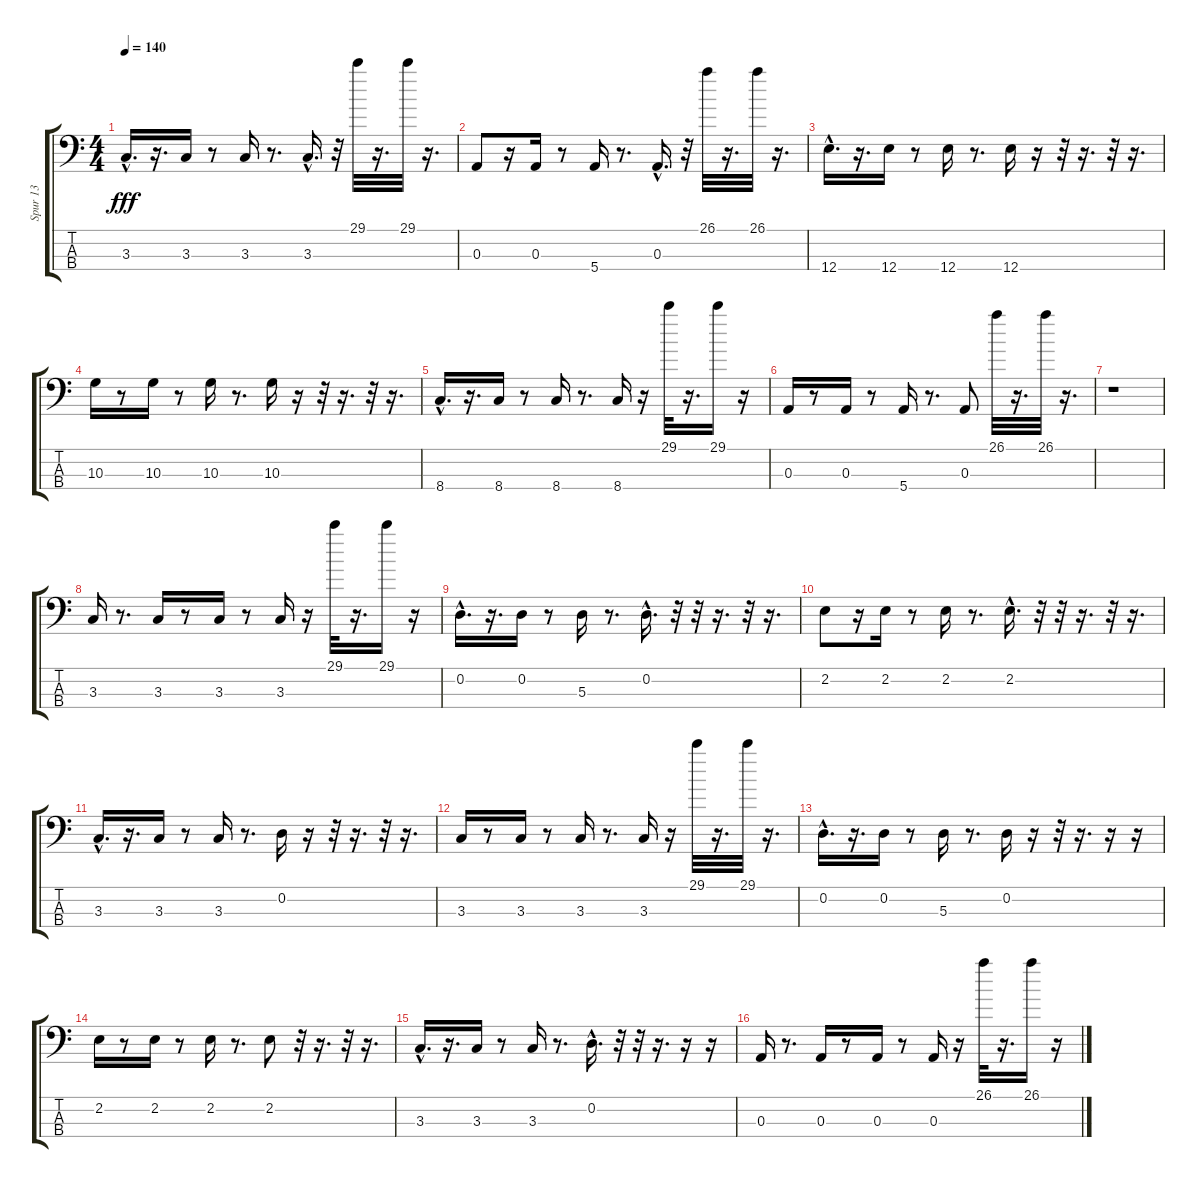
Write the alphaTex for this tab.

\track ("Spur 13" "Spur 13") {instrument synthbass1}
\staff {score tabs}
\tuning (G2 D2 A1 E1) {hide}
\ts (4 4)
\tempo 140
\clef f4
\ks c
3.3{hac}.16{d dy fff} r.16{d} 3.3.16 r.8 3.3.16 r.8{d} 3.3{hac}.16{d} r.32 29.1.32 r.16{d} 29.1.32 r.16{d} |
0.3.8 r.16 0.3.16 r.8 5.4.16 r.8{d} 0.3{hac}.16{d} r.32 26.1.32 r.16{d} 26.1.32 r.16{d} |
12.4{hac}.16{d} r.16{d} 12.4.16 r.8 12.4.16 r.8{d} 12.4.16 r.16 r.32 r.16{d} r.32 r.16{d} |
10.3.16 r.8 10.3.16 r.8 10.3.16 r.8{d} 10.3.16 r.16 r.32 r.16{d} r.32 r.16{d} |
8.4{hac}.16{d} r.16{d} 8.4.16 r.8 8.4.16 r.8{d} 8.4.16 r.16 29.1.32 r.16{d} 29.1.16 r.16 |
0.3.16 r.8 0.3.16 r.8 5.4.16 r.8{d} 0.3.8 26.1.32 r.16{d} 26.1.32 r.16{d} |
r.1 |
3.3.16 r.8{d} 3.3.16 r.8 3.3.16 r.8 3.3.16 r.16 29.1.32 r.16{d} 29.1.16 r.16 |
0.2{hac}.16{d} r.16{d} 0.2.16 r.8 5.3.16 r.8{d} 0.2{hac}.16{d} r.32 r.32 r.16{d} r.32 r.16{d} |
2.2.8 r.16 2.2.16 r.8 2.2.16 r.8{d} 2.2{hac}.16{d} r.32 r.32 r.16{d} r.32 r.16{d} |
3.3{hac}.16{d} r.16{d} 3.3.16 r.8 3.3.16 r.8{d} 0.2.16 r.16 r.32 r.16{d} r.32 r.16{d} |
3.3.16 r.8 3.3.16 r.8 3.3.16 r.8{d} 3.3.16 r.16 29.1.32 r.16{d} 29.1.32 r.16{d} |
0.2{hac}.16{d} r.16{d} 0.2.16 r.8 5.3.16 r.8{d} 0.2.16 r.16 r.32 r.16{d} r.16 r.16 |
2.2.16 r.8 2.2.16 r.8 2.2.16 r.8{d} 2.2.8 r.32 r.16{d} r.32 r.16{d} |
3.3{hac}.16{d} r.16{d} 3.3.16 r.8 3.3.16 r.8{d} 0.2{hac}.16{d} r.32 r.32 r.16{d} r.16 r.16 |
0.3.16 r.8{d} 0.3.16 r.8 0.3.16 r.8 0.3.16 r.16 26.1.32 r.16{d} 26.1.16 r.16
